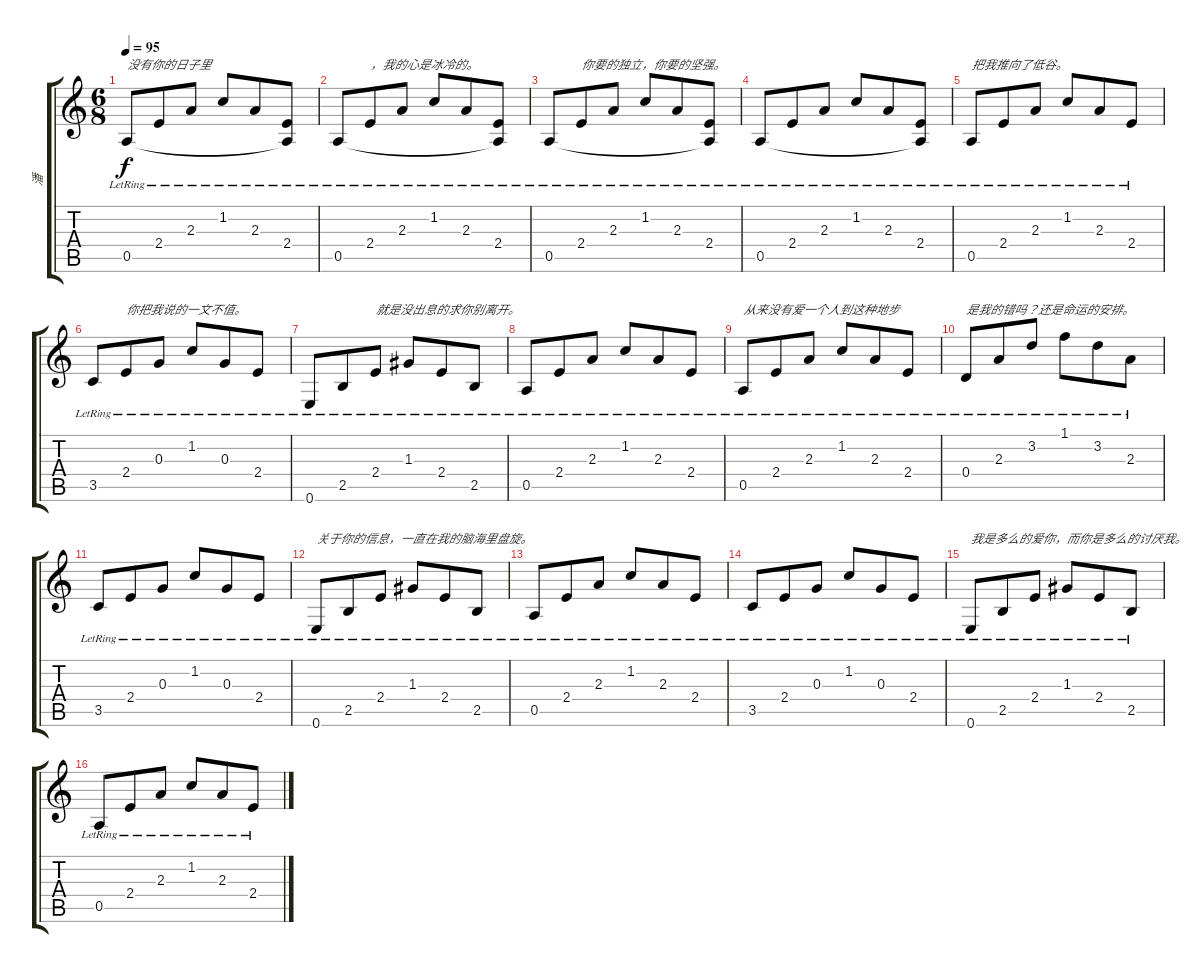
\track ("潘" "潘") {instrument acousticguitarsteel}
\staff {score tabs}
\tuning (E4 B3 G3 D3 A2 E2) {hide}
\ts (6 8)
\tempo 95
\clef g2
\ks c
0.5{lr}.8{txt "没有你的日子里" dy f} 2.4{lr}.8 2.3{lr}.8 1.2{lr}.8 2.3{lr}.8 (2.4{lr} 0.5{t}).8 |
0.5{lr}.8 2.4{lr}.8{txt "，我的心是冰冷的。"} 2.3{lr}.8 1.2{lr}.8 2.3{lr}.8 (2.4{lr} 0.5{t}).8 |
0.5{lr}.8 2.4{lr}.8{txt "你要的独立，你要的坚强。"} 2.3{lr}.8 1.2{lr}.8 2.3{lr}.8 (2.4{lr} 0.5{t}).8 |
0.5{lr}.8 2.4{lr}.8 2.3{lr}.8 1.2{lr}.8 2.3{lr}.8 (2.4{lr} 0.5{t}).8 |
0.5{lr}.8{txt "把我推向了低谷。"} 2.4{lr}.8 2.3{lr}.8 1.2{lr}.8 2.3{lr}.8 2.4{lr}.8 |
3.5{lr}.8 2.4{lr}.8{txt "你把我说的一文不值。"} 0.3{lr}.8 1.2{lr}.8 0.3{lr}.8 2.4{lr}.8 |
0.6{lr}.8 2.5{lr}.8 2.4{lr}.8{txt "就是没出息的求你别离开。"} 1.3{lr}.8 2.4{lr}.8 2.5{lr}.8 |
0.5{lr}.8 2.4{lr}.8 2.3{lr}.8 1.2{lr}.8 2.3{lr}.8 2.4{lr}.8 |
0.5{lr}.8{txt "从来没有爱一个人到这种地步"} 2.4{lr}.8 2.3{lr}.8 1.2{lr}.8 2.3{lr}.8 2.4{lr}.8 |
0.4{lr}.8{txt "是我的错吗？还是命运的安排。"} 2.3{lr}.8 3.2{lr}.8 1.1{lr}.8 3.2{lr}.8 2.3{lr}.8 |
3.5{lr}.8 2.4{lr}.8 0.3{lr}.8 1.2{lr}.8 0.3{lr}.8 2.4{lr}.8 |
0.6{lr}.8{txt "关于你的信息，一直在我的脑海里盘旋。"} 2.5{lr}.8 2.4{lr}.8 1.3{lr}.8 2.4{lr}.8 2.5{lr}.8 |
0.5{lr}.8 2.4{lr}.8 2.3{lr}.8 1.2{lr}.8 2.3{lr}.8 2.4{lr}.8 |
3.5{lr}.8 2.4{lr}.8 0.3{lr}.8 1.2{lr}.8 0.3{lr}.8 2.4{lr}.8 |
0.6{lr}.8{txt "我是多么的爱你，而你是多么的讨厌我。"} 2.5{lr}.8 2.4{lr}.8 1.3{lr}.8 2.4{lr}.8 2.5{lr}.8 |
0.5{lr}.8 2.4{lr}.8 2.3{lr}.8 1.2{lr}.8 2.3{lr}.8 2.4{lr}.8
